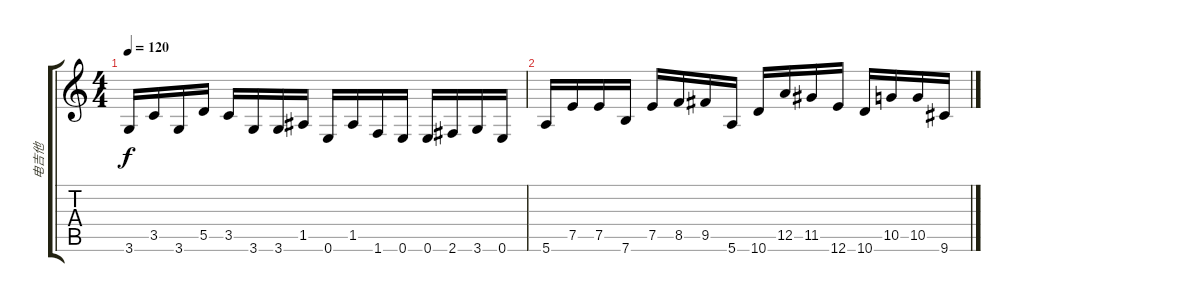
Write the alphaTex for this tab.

\track ("电吉他" "电吉他") {instrument acousticguitarnylon}
\staff {score tabs}
\tuning (E4 B3 G3 D3 A2 E2) {hide}
\ts (4 4)
\tempo 120
\clef g2
\ks c
3.6.16{dy f} 3.5.16 3.6.16 5.5.16 3.5.16 3.6.16 3.6.16 1.5.16 0.6.16 1.5.16 1.6.16 0.6.16 0.6.16 2.6.16 3.6.16 0.6.16 |
5.6.16 7.5.16 7.5.16 7.6.16 7.5.16 8.5.16 9.5.16 5.6.16 10.6.16 12.5.16 11.5.16 12.6.16 10.6.16 10.5.16 10.5.16 9.6.16
